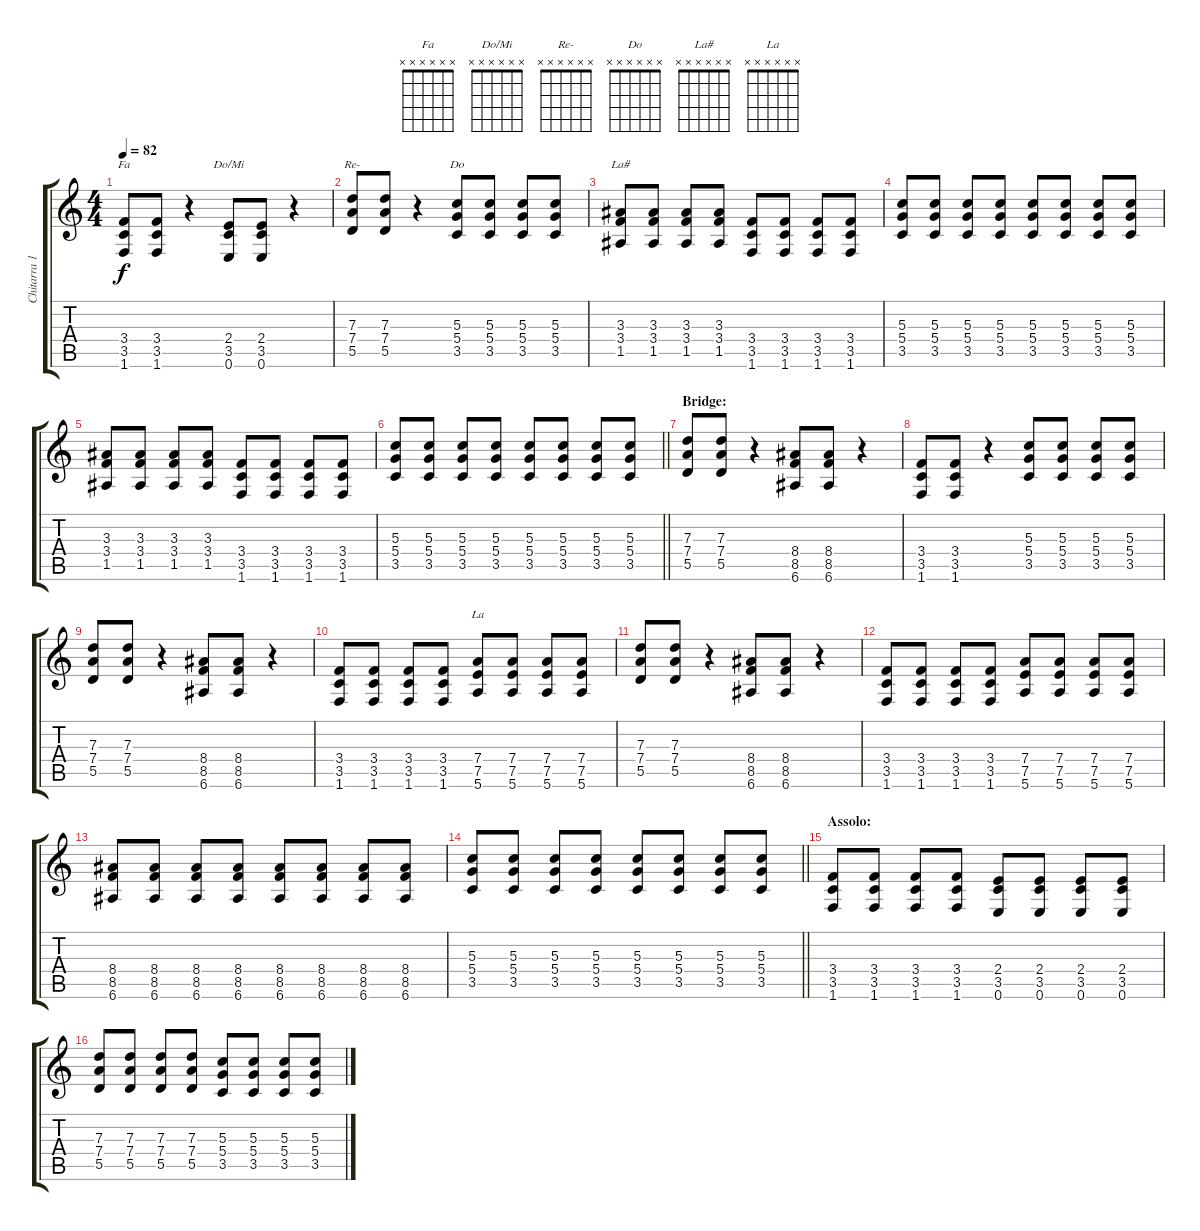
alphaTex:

\track ("Chitarra 1" "Chitarra 1") {instrument distortionguitar}
\staff {score tabs}
\tuning (E4 B3 G3 D3 A2 E2) {hide}
\chord ("Fa" x x x x x x)
\chord ("Do/Mi" x x x x x x)
\chord ("Re-" x x x x x x)
\chord ("Do" x x x x x x)
\chord ("La#" x x x x x x)
\chord ("La" x x x x x x)
\ts (4 4)
\tempo 82
\clef g2
\ks c
(3.4 3.5 1.6).8{ch "Fa" dy f} (3.4 3.5 1.6).8 r.4 (2.4 3.5 0.6).8{ch "Do/Mi"} (2.4 3.5 0.6).8 r.4 |
(7.3 7.4 5.5).8{ch "Re-"} (7.3 7.4 5.5).8 r.4 (5.3 5.4 3.5).8{ch "Do"} (5.3 5.4 3.5).8 (5.3 5.4 3.5).8 (5.3 5.4 3.5).8 |
(3.3 3.4 1.5).8{ch "La#"} (3.3 3.4 1.5).8 (3.3 3.4 1.5).8 (3.3 3.4 1.5).8 (3.4 3.5 1.6).8 (3.4 3.5 1.6).8 (3.4 3.5 1.6).8 (3.4 3.5 1.6).8 |
(5.3 5.4 3.5).8 (5.3 5.4 3.5).8 (5.3 5.4 3.5).8 (5.3 5.4 3.5).8 (5.3 5.4 3.5).8 (5.3 5.4 3.5).8 (5.3 5.4 3.5).8 (5.3 5.4 3.5).8 |
(3.3 3.4 1.5).8 (3.3 3.4 1.5).8 (3.3 3.4 1.5).8 (3.3 3.4 1.5).8 (3.4 3.5 1.6).8 (3.4 3.5 1.6).8 (3.4 3.5 1.6).8 (3.4 3.5 1.6).8 |
\barLineRight lightlight
(5.3 5.4 3.5).8 (5.3 5.4 3.5).8 (5.3 5.4 3.5).8 (5.3 5.4 3.5).8 (5.3 5.4 3.5).8 (5.3 5.4 3.5).8 (5.3 5.4 3.5).8 (5.3 5.4 3.5).8 |
\section ("" "Bridge:")
(7.3 7.4 5.5).8 (7.3 7.4 5.5).8 r.4 (8.4 8.5 6.6).8 (8.4 8.5 6.6).8 r.4 |
(3.4 3.5 1.6).8 (3.4 3.5 1.6).8 r.4 (5.3 5.4 3.5).8 (5.3 5.4 3.5).8 (5.3 5.4 3.5).8 (5.3 5.4 3.5).8 |
(7.3 7.4 5.5).8 (7.3 7.4 5.5).8 r.4 (8.4 8.5 6.6).8 (8.4 8.5 6.6).8 r.4 |
(3.4 3.5 1.6).8 (3.4 3.5 1.6).8 (3.4 3.5 1.6).8 (3.4 3.5 1.6).8 (7.4 7.5 5.6).8{ch "La"} (7.4 7.5 5.6).8 (7.4 7.5 5.6).8 (7.4 7.5 5.6).8 |
(7.3 7.4 5.5).8 (7.3 7.4 5.5).8 r.4 (8.4 8.5 6.6).8 (8.4 8.5 6.6).8 r.4 |
(3.4 3.5 1.6).8 (3.4 3.5 1.6).8 (3.4 3.5 1.6).8 (3.4 3.5 1.6).8 (7.4 7.5 5.6).8 (7.4 7.5 5.6).8 (7.4 7.5 5.6).8 (7.4 7.5 5.6).8 |
(8.4 8.5 6.6).8 (8.4 8.5 6.6).8 (8.4 8.5 6.6).8 (8.4 8.5 6.6).8 (8.4 8.5 6.6).8 (8.4 8.5 6.6).8 (8.4 8.5 6.6).8 (8.4 8.5 6.6).8 |
\barLineRight lightlight
(5.3 5.4 3.5).8 (5.3 5.4 3.5).8 (5.3 5.4 3.5).8 (5.3 5.4 3.5).8 (5.3 5.4 3.5).8 (5.3 5.4 3.5).8 (5.3 5.4 3.5).8 (5.3 5.4 3.5).8 |
\section ("" "Assolo:")
(3.4 3.5 1.6).8 (3.4 3.5 1.6).8 (3.4 3.5 1.6).8 (3.4 3.5 1.6).8 (2.4 3.5 0.6).8 (2.4 3.5 0.6).8 (2.4 3.5 0.6).8 (2.4 3.5 0.6).8 |
(7.3 7.4 5.5).8 (7.3 7.4 5.5).8 (7.3 7.4 5.5).8 (7.3 7.4 5.5).8 (5.3 5.4 3.5).8 (5.3 5.4 3.5).8 (5.3 5.4 3.5).8 (5.3 5.4 3.5).8
